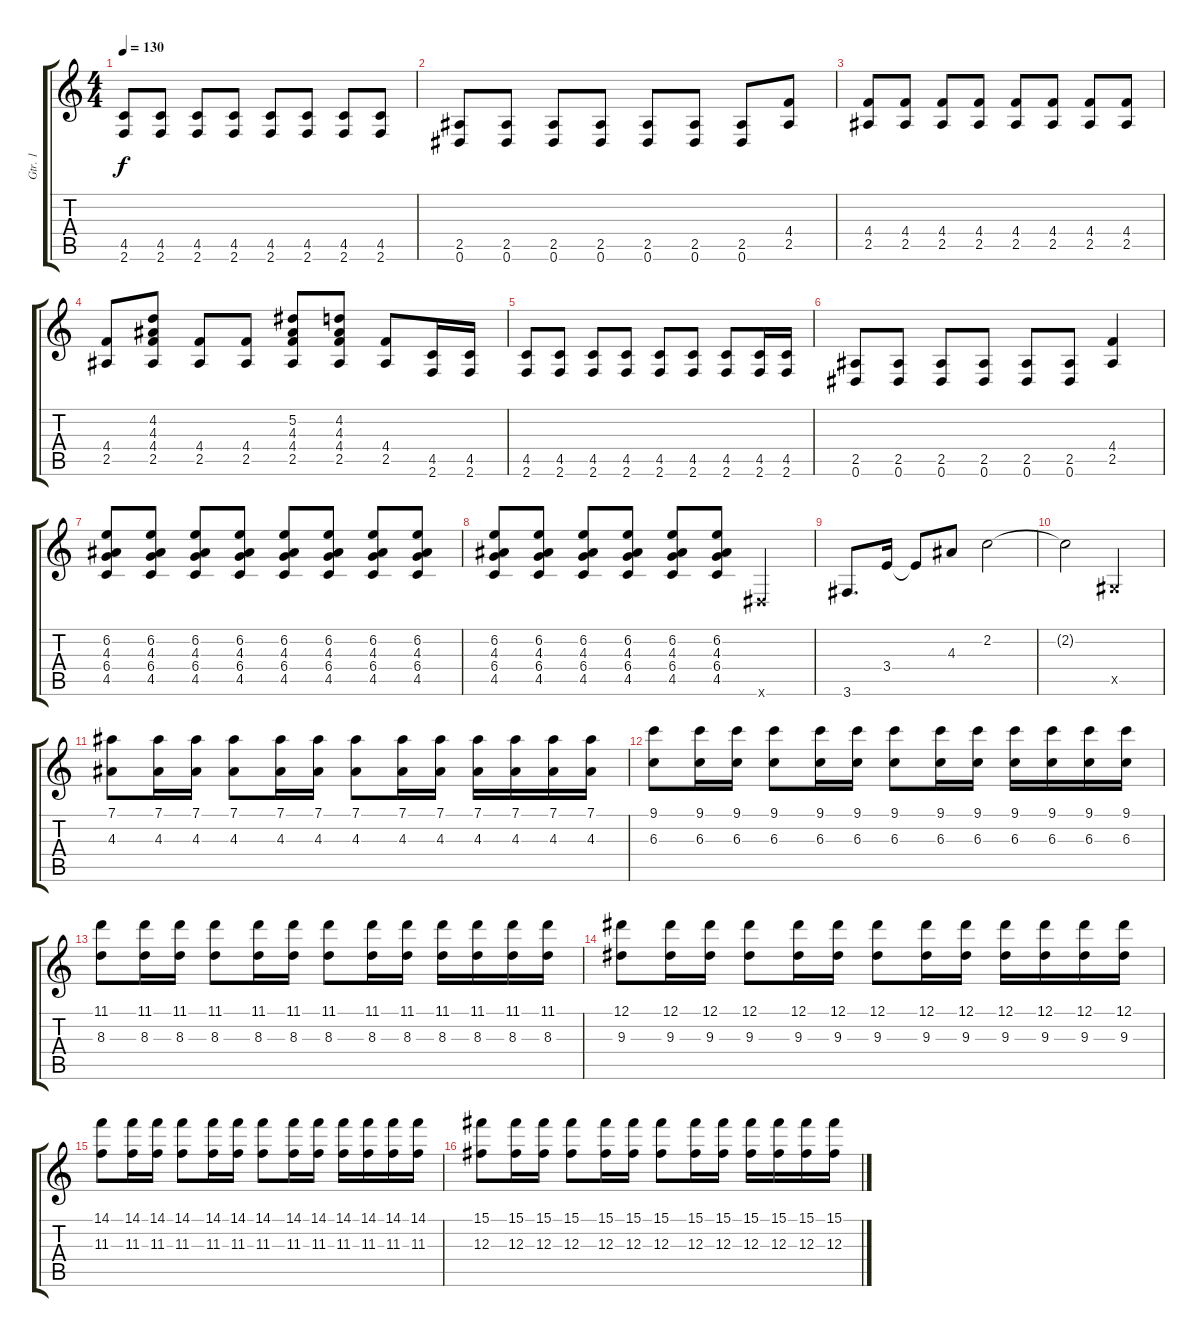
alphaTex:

\track ("Gtr. 1" "Gtr. 1") {instrument distortionguitar}
\staff {score tabs}
\tuning (Eb4 Bb3 Gb3 Db3 Ab2 Eb2) {hide}
\ts (4 4)
\tempo 130
\clef g2
\ks c
(4.5 2.6).8{dy f} (4.5 2.6).8 (4.5 2.6).8 (4.5 2.6).8 (4.5 2.6).8 (4.5 2.6).8 (4.5 2.6).8 (4.5 2.6).8 |
(2.5 0.6).8 (2.5 0.6).8 (2.5 0.6).8 (2.5 0.6).8 (2.5 0.6).8 (2.5 0.6).8 (2.5 0.6).8 (4.4 2.5).8 |
(4.4 2.5).8 (4.4 2.5).8 (4.4 2.5).8 (4.4 2.5).8 (4.4 2.5).8 (4.4 2.5).8 (4.4 2.5).8 (4.4 2.5).8 |
(4.4 2.5).8 (4.2 4.3 4.4 2.5).8 (4.4 2.5).8 (4.4 2.5).8 (5.2 4.3 4.4 2.5).8 (4.2 4.3 4.4 2.5).8 (4.4 2.5).8 (4.5 2.6).16 (4.5 2.6).16 |
(4.5 2.6).8 (4.5 2.6).8 (4.5 2.6).8 (4.5 2.6).8 (4.5 2.6).8 (4.5 2.6).8 (4.5 2.6).8 (4.5 2.6).16 (4.5 2.6).16 |
(2.5 0.6).8 (2.5 0.6).8 (2.5 0.6).8 (2.5 0.6).8 (2.5 0.6).8 (2.5 0.6).8 (4.4 2.5).4 |
(6.2 4.3 6.4 4.5).8 (6.2 4.3 6.4 4.5).8 (6.2 4.3 6.4 4.5).8 (6.2 4.3 6.4 4.5).8 (6.2 4.3 6.4 4.5).8 (6.2 4.3 6.4 4.5).8 (6.2 4.3 6.4 4.5).8 (6.2 4.3 6.4 4.5).8 |
(6.2 4.3 6.4 4.5).8 (6.2 4.3 6.4 4.5).8 (6.2 4.3 6.4 4.5).8 (6.2 4.3 6.4 4.5).8 (6.2 4.3 6.4 4.5).8 (6.2 4.3 6.4 4.5).8 0.6{x}.4 |
3.6.8{d} 3.4.16 3.4{t}.8 4.3.8 2.2.2 |
2.2{t}.2 0.5{x}.2 |
(7.1 4.3).8 (7.1 4.3).16 (7.1 4.3).16 (7.1 4.3).8 (7.1 4.3).16 (7.1 4.3).16 (7.1 4.3).8 (7.1 4.3).16 (7.1 4.3).16 (7.1 4.3).16 (7.1 4.3).16 (7.1 4.3).16 (7.1 4.3).16 |
(9.1 6.3).8 (9.1 6.3).16 (9.1 6.3).16 (9.1 6.3).8 (9.1 6.3).16 (9.1 6.3).16 (9.1 6.3).8 (9.1 6.3).16 (9.1 6.3).16 (9.1 6.3).16 (9.1 6.3).16 (9.1 6.3).16 (9.1 6.3).16 |
(11.1 8.3).8 (11.1 8.3).16 (11.1 8.3).16 (11.1 8.3).8 (11.1 8.3).16 (11.1 8.3).16 (11.1 8.3).8 (11.1 8.3).16 (11.1 8.3).16 (11.1 8.3).16 (11.1 8.3).16 (11.1 8.3).16 (11.1 8.3).16 |
(12.1 9.3).8 (12.1 9.3).16 (12.1 9.3).16 (12.1 9.3).8 (12.1 9.3).16 (12.1 9.3).16 (12.1 9.3).8 (12.1 9.3).16 (12.1 9.3).16 (12.1 9.3).16 (12.1 9.3).16 (12.1 9.3).16 (12.1 9.3).16 |
(14.1 11.3).8 (14.1 11.3).16 (14.1 11.3).16 (14.1 11.3).8 (14.1 11.3).16 (14.1 11.3).16 (14.1 11.3).8 (14.1 11.3).16 (14.1 11.3).16 (14.1 11.3).16 (14.1 11.3).16 (14.1 11.3).16 (14.1 11.3).16 |
(15.1 12.3).8 (15.1 12.3).16 (15.1 12.3).16 (15.1 12.3).8 (15.1 12.3).16 (15.1 12.3).16 (15.1 12.3).8 (15.1 12.3).16 (15.1 12.3).16 (15.1 12.3).16 (15.1 12.3).16 (15.1 12.3).16 (15.1 12.3).16
